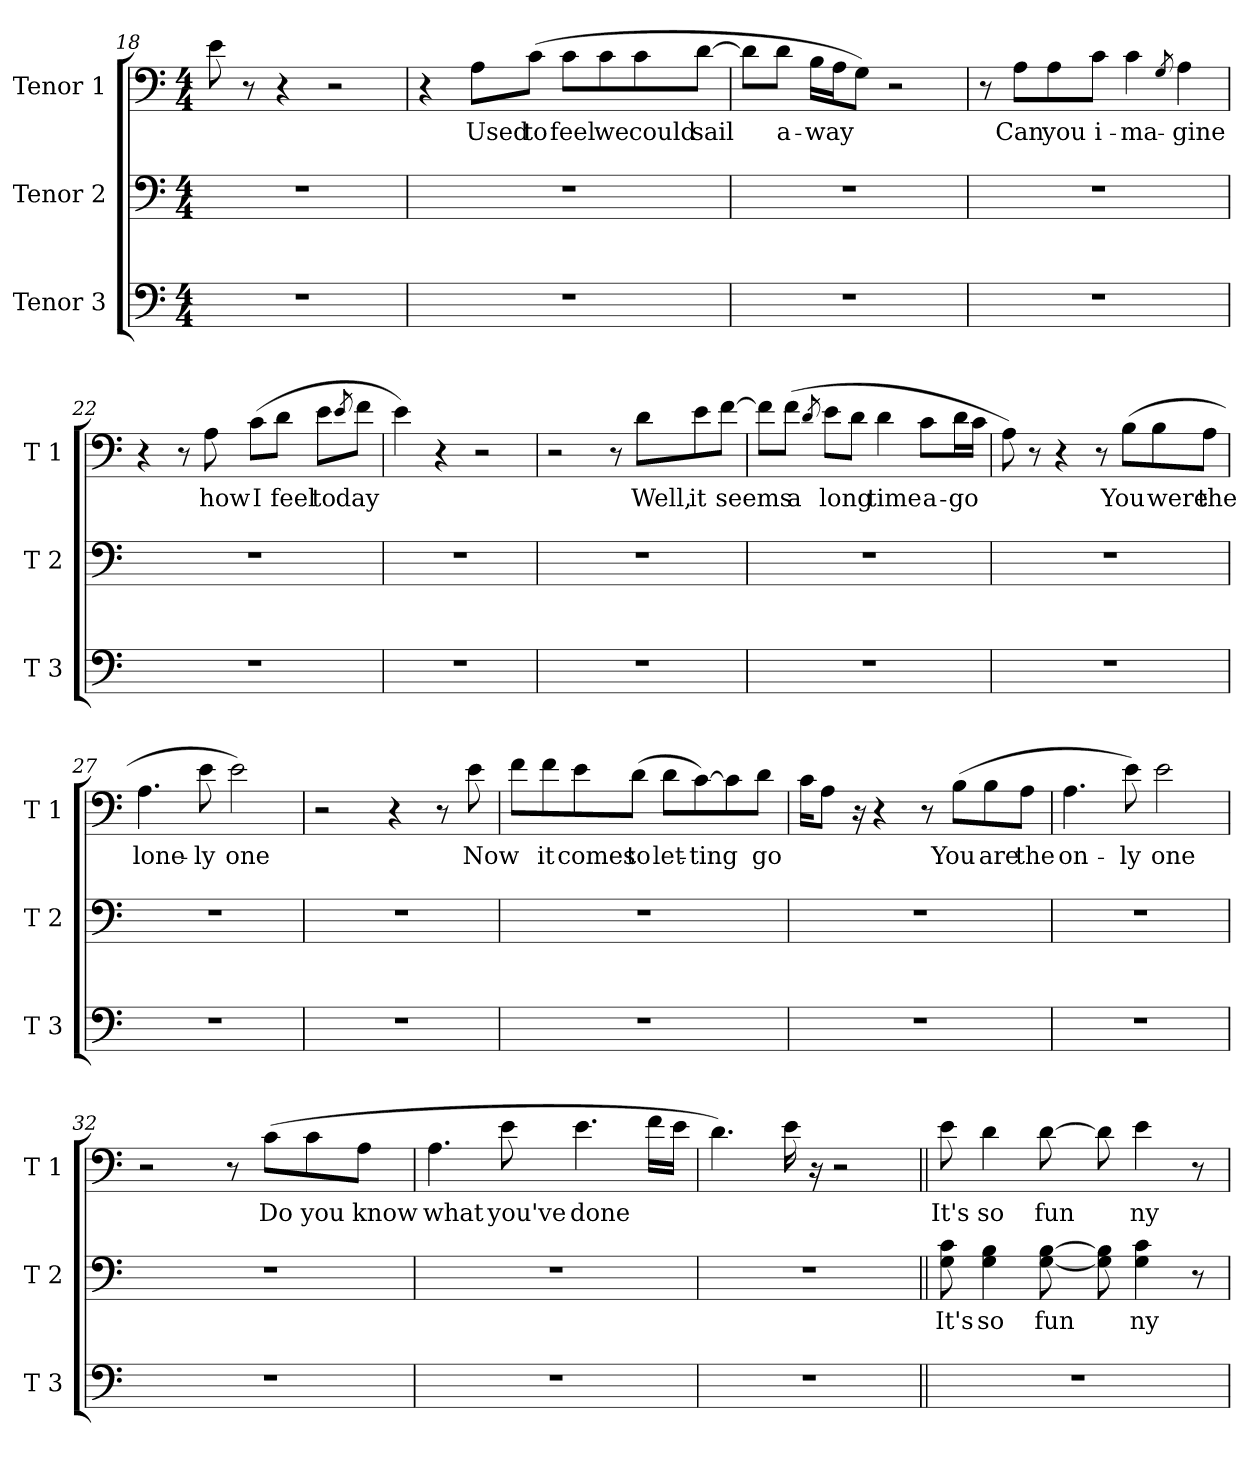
**kern	**kern	**text	**kern	**text
*part3	*part2	*part2	*part1	*part1
*staff3	*staff2	*staff2	*staff1	*staff1
*I"Tenor 3	*I"Tenor 2	*	*I"Tenor 1	*
*I'T 3	*I'T 2	*	*I'T 1	*
*clefF4	*clefF4	*	*clefF4	*
*k[]	*k[]	*	*k[]	*
*M4/4	*M4/4	*	*M4/4	*
=18	=18	=18	=18	=18
1r	1r	.	8e\	.
.	.	.	8r	.
.	.	.	4r	.
.	.	.	2r	.
=19	=19	=19	=19	=19
1r	1r	.	4r	.
!	!	!	!	!LO:LY:b
.	.	.	8A\L	Used
!	!	!	!	!LO:LY:b
.	.	.	(>8c\J	to
!	!	!	!	!LO:LY:b
.	.	.	8c\L	feel
!	!	!	!	!LO:LY:b
.	.	.	8c\	we
!	!	!	!	!LO:LY:b
.	.	.	8c\	could
!	!	!	!	!LO:LY:b
.	.	.	[8d\J	sail
=20	=20	=20	=20	=20
1r	1r	.	8d\L]	.
!	!	!	!	!LO:LY:b
.	.	.	8d\J	a-
!	!	!	!	!LO:LY:b
.	.	.	16B\LL	-way
.	.	.	16A\J	.
.	.	.	8G\J)	.
.	.	.	2r	.
=21	=21	=21	=21	=21
1r	1r	.	8r	.
!	!	!	!	!LO:LY:b
.	.	.	8A\L	Can
!	!	!	!	!LO:LY:b
.	.	.	8A\	you
!	!	!	!	!LO:LY:b
.	.	.	8c\J	i-
!	!	!	!	!LO:LY:b
.	.	.	4c\	-ma-
.	.	.	8qG/	.
!	!	!	!	!LO:LY:b
.	.	.	4A\	-gine
=22	=22	=22	=22	=22
1r	1r	.	4r	.
.	.	.	8r	.
!	!	!	!	!LO:LY:b
.	.	.	8A\	how
!	!	!	!	!LO:LY:b
.	.	.	(>8c\L	I
!	!	!	!	!LO:LY:b
.	.	.	8d\J	feel
!	!	!	!	!LO:LY:b
.	.	.	8e\L	to
.	.	.	8qe/	.
!	!	!	!	!LO:LY:b
.	.	.	8f\J	day
=23	=23	=23	=23	=23
1r	1r	.	4e\)	.
.	.	.	4r	.
.	.	.	2r	.
=24	=24	=24	=24	=24
1r	1r	.	2r	.
.	.	.	8r	.
!	!	!	!	!LO:LY:b
.	.	.	8d\L	Well,
!	!	!	!	!LO:LY:b
.	.	.	8e\	it
!	!	!	!	!LO:LY:b
.	.	.	[8f\J	seems
=25	=25	=25	=25	=25
1r	1r	.	8f\L]	.
!	!	!	!	!LO:LY:b
.	.	.	(>8f\J	a
.	.	.	8qd/	.
!	!	!	!	!LO:LY:b
.	.	.	8e\L	long
.	.	.	8d\J	.
!	!	!	!	!LO:LY:b
.	.	.	4d\	time
!	!	!	!	!LO:LY:b
.	.	.	8c\L	a-
!	!	!	!	!LO:LY:b
.	.	.	16d\L	-go
.	.	.	16c\JJ	.
=26	=26	=26	=26	=26
1r	1r	.	8A\)	.
.	.	.	8r	.
.	.	.	4r	.
.	.	.	8r	.
!	!	!	!	!LO:LY:b
.	.	.	(>8B\L	You
!	!	!	!	!LO:LY:b
.	.	.	8B\	were
!	!	!	!	!LO:LY:b
.	.	.	8A\J	the
=27	=27	=27	=27	=27
!	!	!	!	!LO:LY:b
1r	1r	.	4.A\	lone-
!	!	!	!	!LO:LY:b
.	.	.	8e\	-ly
!	!	!	!	!LO:LY:b
.	.	.	2e\)	one
=28	=28	=28	=28	=28
1r	1r	.	2r	.
.	.	.	4r	.
.	.	.	8r	.
!	!	!	!	!LO:LY:b
.	.	.	8e\	Now
=29	=29	=29	=29	=29
1r	1r	.	8f\L	.
!	!	!	!	!LO:LY:b
.	.	.	8f\	it
!	!	!	!	!LO:LY:b
.	.	.	8e\	comes
!	!	!	!	!LO:LY:b
.	.	.	(>8d\J	to
!	!	!	!	!LO:LY:b
.	.	.	8d\L	let-
!	!	!	!	!LO:LY:b
.	.	.	[8c\)	-ting
.	.	.	8c\]	.
!	!	!	!	!LO:LY:b
.	.	.	8d\J	go
=30	=30	=30	=30	=30
1r	1r	.	16c\KL	.
.	.	.	8A\J	.
.	.	.	16r	.
.	.	.	4r	.
.	.	.	8r	.
!	!	!	!	!LO:LY:b
.	.	.	(>8B\L	You
!	!	!	!	!LO:LY:b
.	.	.	8B\	are
!	!	!	!	!LO:LY:b
.	.	.	8A\J	the
=31	=31	=31	=31	=31
!	!	!	!	!LO:LY:b
1r	1r	.	4.A\	on-
!	!	!	!	!LO:LY:b
.	.	.	8e\)	-ly
!	!	!	!	!LO:LY:b
.	.	.	2e\	one
=32	=32	=32	=32	=32
1r	1r	.	2r	.
.	.	.	8r	.
!	!	!	!	!LO:LY:b
.	.	.	(>8c\L	Do
!	!	!	!	!LO:LY:b
.	.	.	8c\	you
!	!	!	!	!LO:LY:b
.	.	.	8A\J	know
=33	=33	=33	=33	=33
!	!	!	!	!LO:LY:b
1r	1r	.	4.A\	what
!	!	!	!	!LO:LY:b
.	.	.	8e\	you've
!	!	!	!	!LO:LY:b
.	.	.	4.e\	done
.	.	.	16f\LL	.
.	.	.	16e\JJ	.
=34	=34	=34	=34	=34
1r	1r	.	4.d\)	.
.	.	.	16e\	.
.	.	.	16r	.
.	.	.	2r	.
=35||	=35||	=35||	=35||	=35||
!	!	!LO:LY:b	!	!LO:LY:b
1r	8G\ 8c\	It's	8e\	It's
!	!	!LO:LY:b	!	!LO:LY:b
.	4G\ 4B\	so	4d\	so
!	!	!LO:LY:b	!	!LO:LY:b
.	[8G\ [8B\	fun	[8d\	fun
.	8G\] 8B\]	.	8d\]	.
!	!	!LO:LY:b	!	!LO:LY:b
.	4G\ 4c\	ny	4e\	ny
.	8r	.	8r	.
=	=	=	=	=
*-	*-	*-	*-	*-
